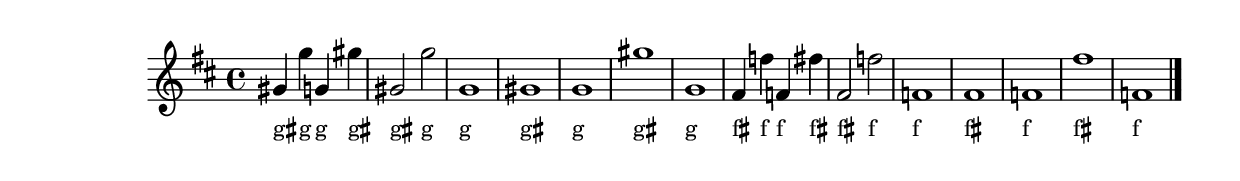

\version "2.3.17"

\header {
texidoc="
This shows how accidentals in different octaves are handled. The note names 
are also automatically printed but the octavation has been dropped out.
"


}



mel =  \transpose c c' {
  \time 4/4 \key d \major
  gis4 g' g gis' | gis2 g' | g1 | gis | g | gis' | g |
  fis4 f' f fis' | fis2 f' | f1 | fis | f | fis' | f |
  \bar "|." \break
}

\score {
  << \context Staff \mel
     \context NoteNames{
	 \set printOctaveNames= ##f
	 \mel
	 }
  >>
}

